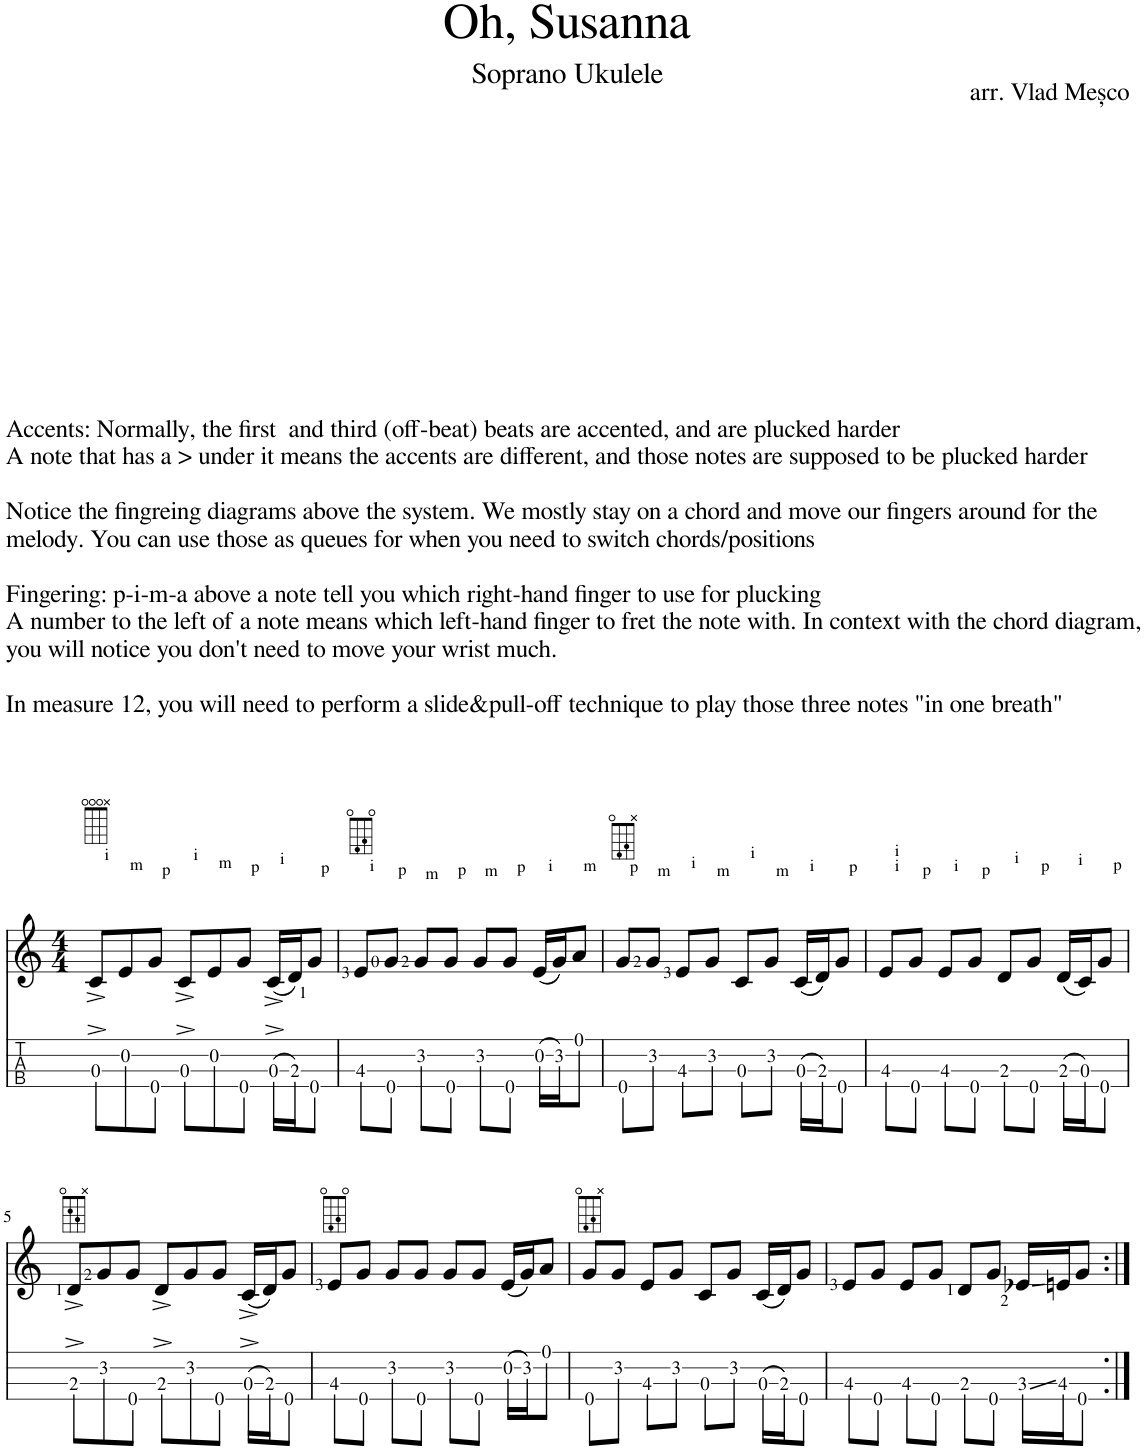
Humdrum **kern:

**kern	**kern
*part1	*part1
*staff2	*staff1
*I"Ukulele	*
*I'Uk.	*
*stria4	*
*	*clefG2
*k[]	*k[]
*M4/4	*M4/4
=1	=1
8c^\L	8c^/L
8e\	8e/
8g<\J	8g/J
8c^\L	8c^/L
8e\	8e/
8g<\J	8g/J
16c^\LL	(16c^/LL
16d\J	16d/J)
8g\J	8g/J
=2	=2
8e\L	8e/L
8g\J	8g/J
8g\L	8g/L
8g\J	8g/J
8g\L	8g/L
8g\J	8g/J
16e\LL	(16e/LL
16g\J	16g/J)
8a\J	8a/J
=3	=3
8g\L	8g/L
8g\J	8g/J
8e\L	8e/L
8g\J	8g/J
8c\L	8c/L
8g\J	8g/J
16c\LL	(16c/LL
16d\J	16d/J)
8g\J	8g/J
=4	=4
8e\L	8e/L
8g\J	8g/J
8e\L	8e/L
8g\J	8g/J
8d\L	8d/L
8g\J	8g/J
16d\LL	(16d/LL
16c\J	16c/J)
8g\J	8g/J
!!LO:LB:g=z
=5	=5
8d^\L	8d^/L
8g\	8g/
8g\J	8g/J
8d^\L	8d^/L
8g\	8g/
8g\J	8g/J
16c^\LL	(16c^/LL
16d\J	16d/J)
8g\J	8g/J
=6	=6
8e\L	8e/L
8g\J	8g/J
8g\L	8g/L
8g\J	8g/J
8g\L	8g/L
8g\J	8g/J
16e\LL	(16e/LL
16g\J	16g/J)
8a\J	8a/J
=7	=7
8g\L	8g/L
8g\J	8g/J
8e\L	8e/L
8g\J	8g/J
8c\L	8c/L
8g\J	8g/J
16c\LL	(16c/LL
16d\J	16d/J)
8g\J	8g/J
=8	=8
8e\L	8e/L
8g\J	8g/J
8e\L	8e/L
8g\J	8g/J
8d\L	8d/L
8g\J	8g/J
16e-\LL	16e-X/LL
16e\J	16en/J
8g\J	8g/J
=:|!	=:|!
*-	*-
